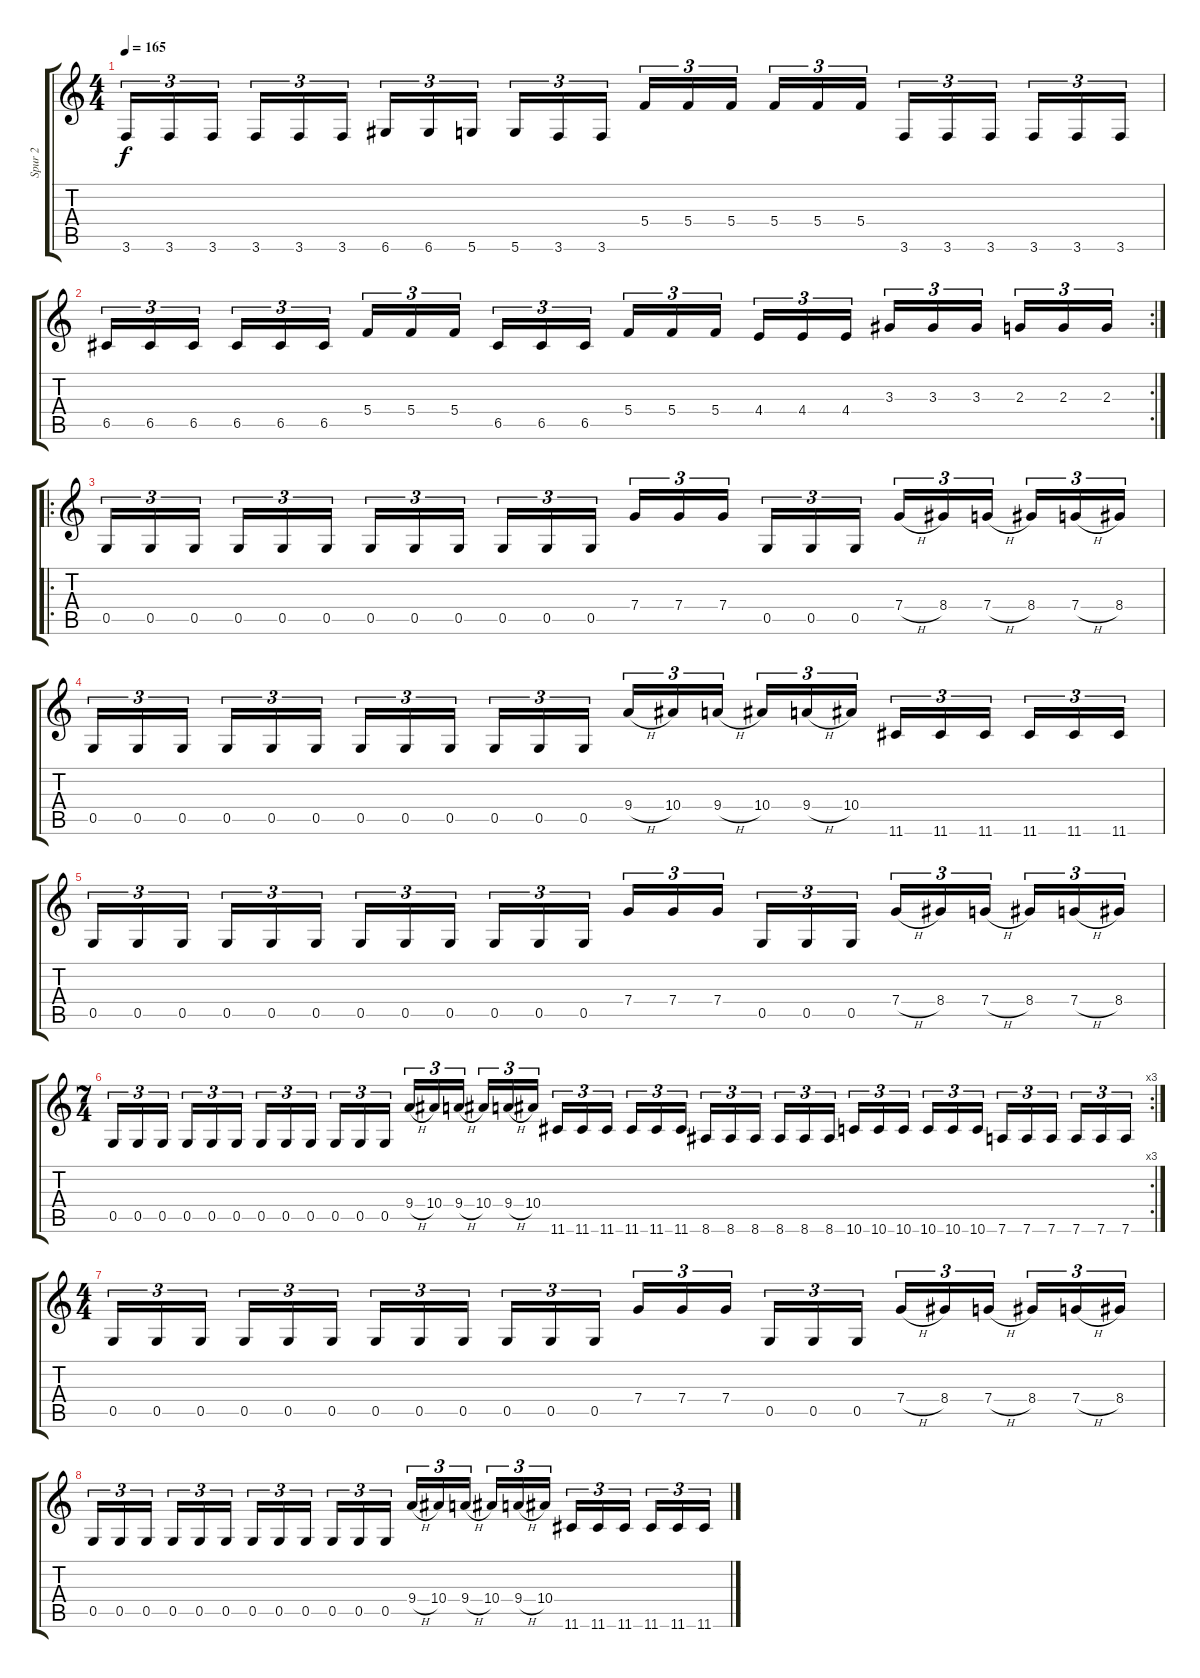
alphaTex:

\track ("Spur 2" "Spur 2") {instrument distortionguitar}
\staff {score tabs}
\tuning (D4 A3 F3 C3 G2 D2) {hide}
\ts (4 4)
\tempo 165
\clef g2
\ks c
3.6.16{tu (3 2) dy f} 3.6.16{tu (3 2)} 3.6.16{tu (3 2) beam splitsecondary} 3.6.16{tu (3 2)} 3.6.16{tu (3 2)} 3.6.16{tu (3 2)} 6.6.16{tu (3 2)} 6.6.16{tu (3 2)} 5.6.16{tu (3 2) beam splitsecondary} 5.6.16{tu (3 2)} 3.6.16{tu (3 2)} 3.6.16{tu (3 2)} 5.4.16{tu (3 2)} 5.4.16{tu (3 2)} 5.4.16{tu (3 2) beam splitsecondary} 5.4.16{tu (3 2)} 5.4.16{tu (3 2)} 5.4.16{tu (3 2)} 3.6.16{tu (3 2)} 3.6.16{tu (3 2)} 3.6.16{tu (3 2) beam splitsecondary} 3.6.16{tu (3 2)} 3.6.16{tu (3 2)} 3.6.16{tu (3 2)} |
\rc 2
6.5.16{tu (3 2)} 6.5.16{tu (3 2)} 6.5.16{tu (3 2) beam splitsecondary} 6.5.16{tu (3 2)} 6.5.16{tu (3 2)} 6.5.16{tu (3 2)} 5.4.16{tu (3 2)} 5.4.16{tu (3 2)} 5.4.16{tu (3 2) beam splitsecondary} 6.5.16{tu (3 2)} 6.5.16{tu (3 2)} 6.5.16{tu (3 2)} 5.4.16{tu (3 2)} 5.4.16{tu (3 2)} 5.4.16{tu (3 2) beam splitsecondary} 4.4.16{tu (3 2)} 4.4.16{tu (3 2)} 4.4.16{tu (3 2)} 3.3.16{tu (3 2)} 3.3.16{tu (3 2)} 3.3.16{tu (3 2) beam splitsecondary} 2.3.16{tu (3 2)} 2.3.16{tu (3 2)} 2.3.16{tu (3 2)} |
\ro
0.5.16{tu (3 2)} 0.5.16{tu (3 2)} 0.5.16{tu (3 2) beam splitsecondary} 0.5.16{tu (3 2)} 0.5.16{tu (3 2)} 0.5.16{tu (3 2)} 0.5.16{tu (3 2)} 0.5.16{tu (3 2)} 0.5.16{tu (3 2) beam splitsecondary} 0.5.16{tu (3 2)} 0.5.16{tu (3 2)} 0.5.16{tu (3 2)} 7.4.16{tu (3 2)} 7.4.16{tu (3 2)} 7.4.16{tu (3 2) beam splitsecondary} 0.5.16{tu (3 2)} 0.5.16{tu (3 2)} 0.5.16{tu (3 2)} 7.4{h}.16{tu (3 2)} 8.4.16{tu (3 2)} 7.4{h}.16{tu (3 2) beam splitsecondary} 8.4.16{tu (3 2)} 7.4{h}.16{tu (3 2)} 8.4.16{tu (3 2)} |
0.5.16{tu (3 2)} 0.5.16{tu (3 2)} 0.5.16{tu (3 2) beam splitsecondary} 0.5.16{tu (3 2)} 0.5.16{tu (3 2)} 0.5.16{tu (3 2)} 0.5.16{tu (3 2)} 0.5.16{tu (3 2)} 0.5.16{tu (3 2) beam splitsecondary} 0.5.16{tu (3 2)} 0.5.16{tu (3 2)} 0.5.16{tu (3 2)} 9.4{h}.16{tu (3 2)} 10.4.16{tu (3 2)} 9.4{h}.16{tu (3 2) beam splitsecondary} 10.4.16{tu (3 2)} 9.4{h}.16{tu (3 2)} 10.4.16{tu (3 2)} 11.6.16{tu (3 2)} 11.6.16{tu (3 2)} 11.6.16{tu (3 2) beam splitsecondary} 11.6.16{tu (3 2)} 11.6.16{tu (3 2)} 11.6.16{tu (3 2)} |
0.5.16{tu (3 2)} 0.5.16{tu (3 2)} 0.5.16{tu (3 2) beam splitsecondary} 0.5.16{tu (3 2)} 0.5.16{tu (3 2)} 0.5.16{tu (3 2)} 0.5.16{tu (3 2)} 0.5.16{tu (3 2)} 0.5.16{tu (3 2) beam splitsecondary} 0.5.16{tu (3 2)} 0.5.16{tu (3 2)} 0.5.16{tu (3 2)} 7.4.16{tu (3 2)} 7.4.16{tu (3 2)} 7.4.16{tu (3 2) beam splitsecondary} 0.5.16{tu (3 2)} 0.5.16{tu (3 2)} 0.5.16{tu (3 2)} 7.4{h}.16{tu (3 2)} 8.4.16{tu (3 2)} 7.4{h}.16{tu (3 2) beam splitsecondary} 8.4.16{tu (3 2)} 7.4{h}.16{tu (3 2)} 8.4.16{tu (3 2)} |
\rc 3
\ts (7 4)
0.5.16{tu (3 2)} 0.5.16{tu (3 2)} 0.5.16{tu (3 2) beam splitsecondary} 0.5.16{tu (3 2)} 0.5.16{tu (3 2)} 0.5.16{tu (3 2)} 0.5.16{tu (3 2)} 0.5.16{tu (3 2)} 0.5.16{tu (3 2) beam splitsecondary} 0.5.16{tu (3 2)} 0.5.16{tu (3 2)} 0.5.16{tu (3 2)} 9.4{h}.16{tu (3 2)} 10.4.16{tu (3 2)} 9.4{h}.16{tu (3 2) beam splitsecondary} 10.4.16{tu (3 2)} 9.4{h}.16{tu (3 2)} 10.4.16{tu (3 2)} 11.6.16{tu (3 2)} 11.6.16{tu (3 2)} 11.6.16{tu (3 2) beam splitsecondary} 11.6.16{tu (3 2)} 11.6.16{tu (3 2)} 11.6.16{tu (3 2)} 8.6.16{tu (3 2)} 8.6.16{tu (3 2)} 8.6.16{tu (3 2) beam splitsecondary} 8.6.16{tu (3 2)} 8.6.16{tu (3 2)} 8.6.16{tu (3 2)} 10.6.16{tu (3 2)} 10.6.16{tu (3 2)} 10.6.16{tu (3 2) beam splitsecondary} 10.6.16{tu (3 2)} 10.6.16{tu (3 2)} 10.6.16{tu (3 2)} 7.6.16{tu (3 2)} 7.6.16{tu (3 2)} 7.6.16{tu (3 2) beam splitsecondary} 7.6.16{tu (3 2)} 7.6.16{tu (3 2)} 7.6.16{tu (3 2)} |
\ts (4 4)
0.5.16{tu (3 2)} 0.5.16{tu (3 2)} 0.5.16{tu (3 2) beam splitsecondary} 0.5.16{tu (3 2)} 0.5.16{tu (3 2)} 0.5.16{tu (3 2)} 0.5.16{tu (3 2)} 0.5.16{tu (3 2)} 0.5.16{tu (3 2) beam splitsecondary} 0.5.16{tu (3 2)} 0.5.16{tu (3 2)} 0.5.16{tu (3 2)} 7.4.16{tu (3 2)} 7.4.16{tu (3 2)} 7.4.16{tu (3 2) beam splitsecondary} 0.5.16{tu (3 2)} 0.5.16{tu (3 2)} 0.5.16{tu (3 2)} 7.4{h}.16{tu (3 2)} 8.4.16{tu (3 2)} 7.4{h}.16{tu (3 2) beam splitsecondary} 8.4.16{tu (3 2)} 7.4{h}.16{tu (3 2)} 8.4.16{tu (3 2)} |
0.5.16{tu (3 2)} 0.5.16{tu (3 2)} 0.5.16{tu (3 2) beam splitsecondary} 0.5.16{tu (3 2)} 0.5.16{tu (3 2)} 0.5.16{tu (3 2)} 0.5.16{tu (3 2)} 0.5.16{tu (3 2)} 0.5.16{tu (3 2) beam splitsecondary} 0.5.16{tu (3 2)} 0.5.16{tu (3 2)} 0.5.16{tu (3 2)} 9.4{h}.16{tu (3 2)} 10.4.16{tu (3 2)} 9.4{h}.16{tu (3 2) beam splitsecondary} 10.4.16{tu (3 2)} 9.4{h}.16{tu (3 2)} 10.4.16{tu (3 2)} 11.6.16{tu (3 2)} 11.6.16{tu (3 2)} 11.6.16{tu (3 2) beam splitsecondary} 11.6.16{tu (3 2)} 11.6.16{tu (3 2)} 11.6.16{tu (3 2)}
